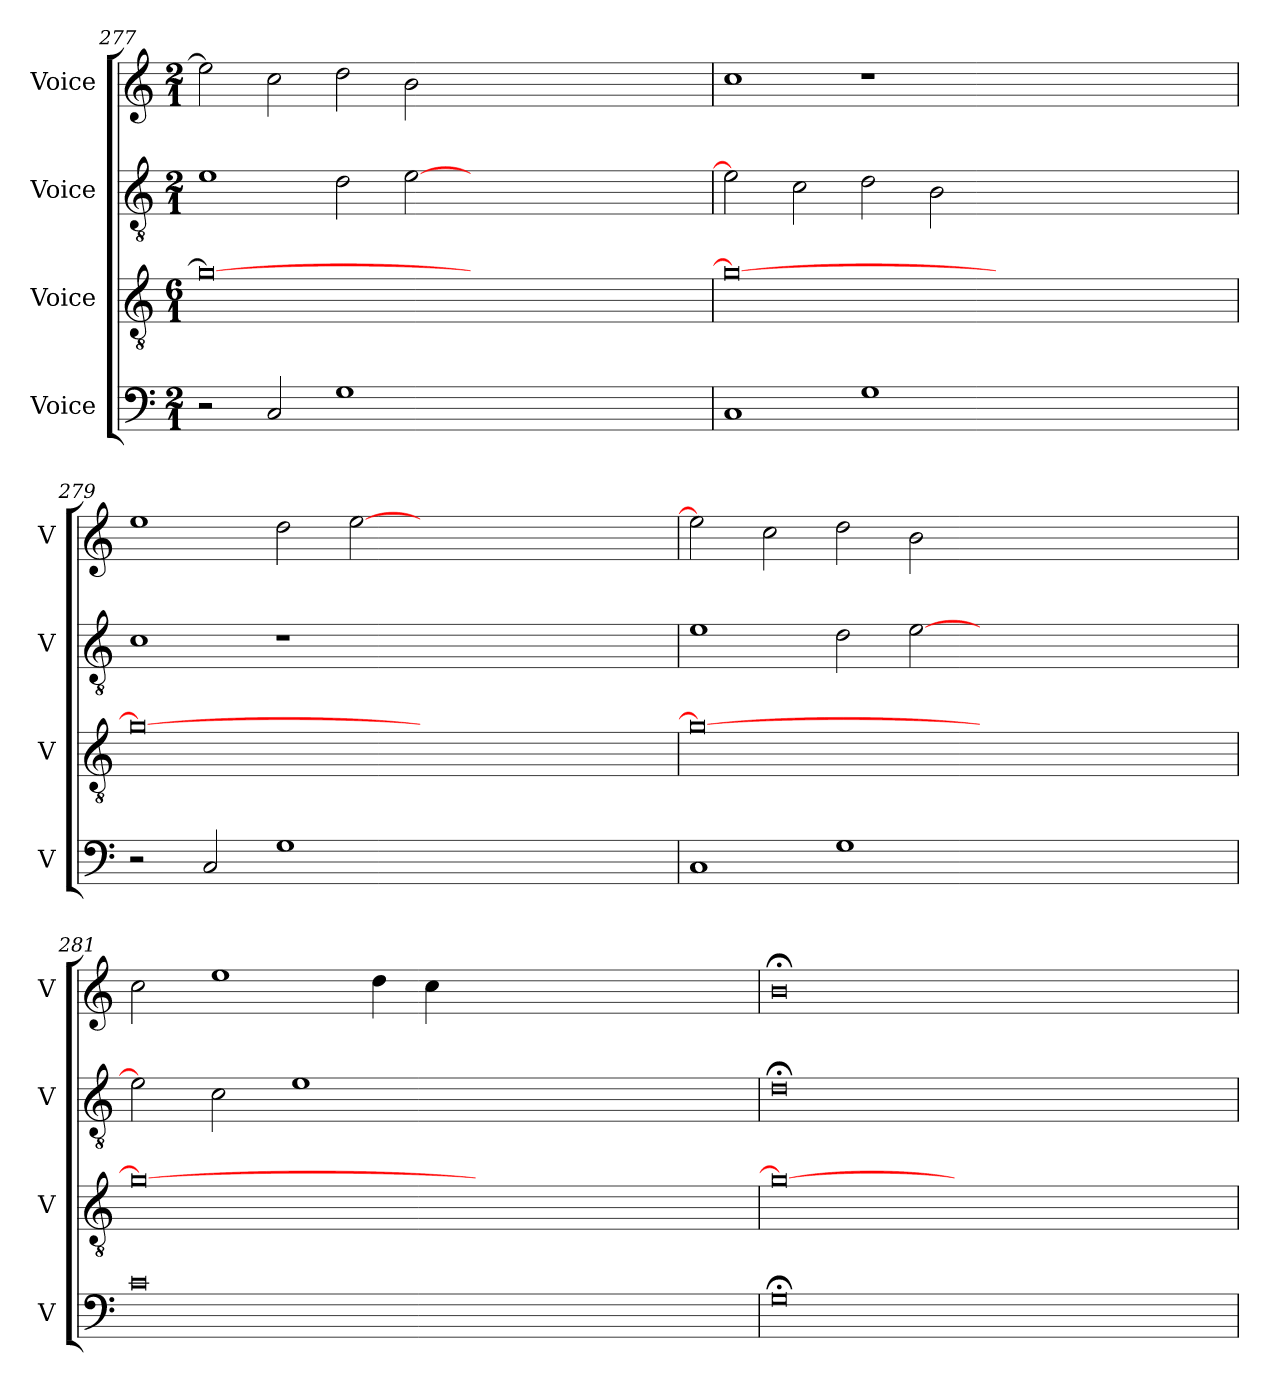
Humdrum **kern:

**kern	**kern	**kern	**kern
*part4	*part3	*part2	*part1
*staff4	*staff3	*staff2	*staff1
*I"Voice	*I"Voice	*I"Voice	*I"Voice
*I'V	*I'V	*I'V	*I'V
*clefF4	*clefGv2	*clefGv2	*clefG2
*k[]	*k[]	*k[]	*k[]
*M2/1	*M6/1	*M2/1	*M2/1
=277	=277	=277	=277
2r	0g_	1e	2ee\]
2C/	.	.	2cc\
1G	.	2d\	2dd\
.	.	[2e\	2b\
00ryy	00ryy	00ryy	00ryy
!!LO:LB:g=z
=278	=278	=278	=278
1C	0g_	2e\]	1cc
.	.	2c\	.
1G	.	2d\	1r
.	.	2B\	.
00ryy	00ryy	00ryy	00ryy
=279	=279	=279	=279
2r	0g_	1c	1ee
2C/	.	.	.
1G	.	1r	2dd\
.	.	.	[2ee\
00ryy	00ryy	00ryy	00ryy
!!LO:LB:g=z
=280	=280	=280	=280
1C	0g_	1e	2ee\]
.	.	.	2cc\
1G	.	2d\	2dd\
.	.	[2e\	2b\
00ryy	00ryy	00ryy	00ryy
=281	=281	=281	=281
0c	0g_	2e\]	2cc\
.	.	2c\	1ee
.	.	1e	.
.	.	.	4dd\
.	.	.	4cc\
00ryy	00ryy	00ryy	00ryy
!!LO:PB:g=z
=282	=282	=282	=282
0G;	0g_	0d;	0b;
00ryy	00ryy	00ryy	00ryy
=	=	=	=
*-	*-	*-	*-
